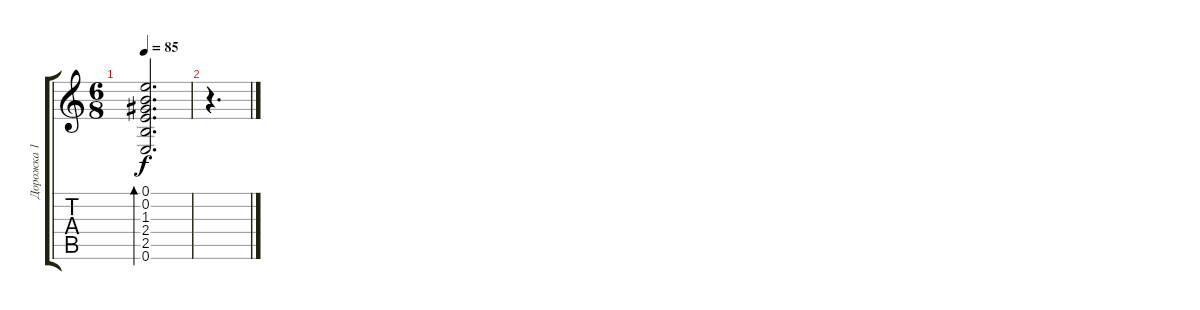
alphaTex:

\track ("Дорожка 1" "Дорожка 1") {instrument acousticguitarsteel}
\staff {score tabs}
\tuning (E4 B3 G3 D3 A2 E2) {hide}
\ts (6 8)
\tempo 85
\clef g2
\ks c
(0.1 0.2 1.3 2.4 2.5 0.6).2{d bd 480 dy f} |
r.4{d}
